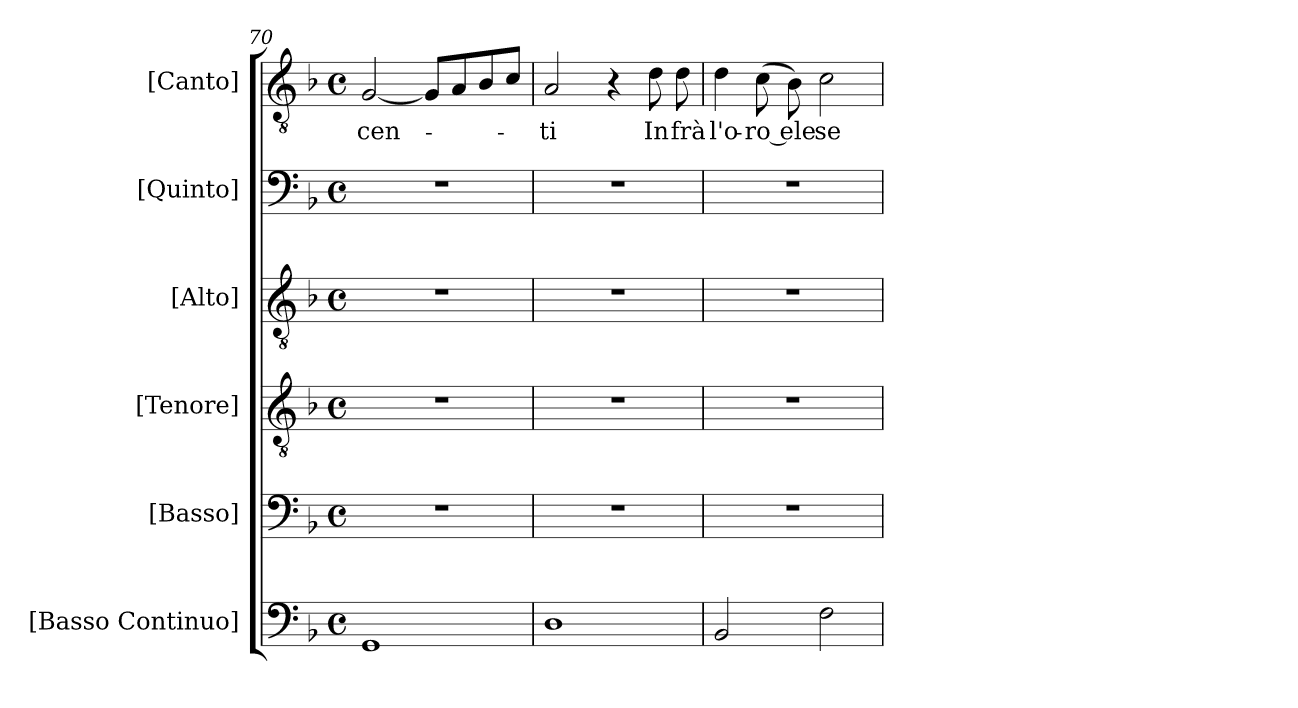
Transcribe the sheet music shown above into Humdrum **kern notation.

**kern	**kern	**kern	**kern	**kern	**kern	**text
*part6	*part5	*part4	*part3	*part2	*part1	*part1
*staff6	*staff5	*staff4	*staff3	*staff2	*staff1	*staff1
*I"[Basso Continuo]	*I"[Basso]	*I"[Tenore]	*I"[Alto]	*I"[Quinto]	*I"[Canto]	*
*clefF4	*clefF4	*clefGv2	*clefGv2	*clefF4	*clefGv2	*
*k[b-]	*k[b-]	*k[b-]	*k[b-]	*k[b-]	*k[b-]	*
*F:	*F:	*F:	*F:	*F:	*F:	*
*M4/4	*M4/4	*M4/4	*M4/4	*M4/4	*M4/4	*
*met(c)	*met(c)	*met(c)	*met(c)	*met(c)	*met(c)	*
=70	=70	=70	=70	=70	=70	=70
!	!	!	!	!	!	!LO:LY:b
1GG	1r	1r	1r	1r	[<2G/	-cen-
.	.	.	.	.	8G/L]	.
.	.	.	.	.	8A/	.
.	.	.	.	.	8B-/	.
.	.	.	.	.	8c/J	.
=71	=71	=71	=71	=71	=71	=71
!	!	!	!	!	!	!LO:LY:b
1D	1r	1r	1r	1r	2A/	-ti
.	.	.	.	.	4r	.
!	!	!	!	!	!	!LO:LY:b
.	.	.	.	.	8d\	In
!	!	!	!	!	!	!LO:LY:b
.	.	.	.	.	8d\	frà
=72	=72	=72	=72	=72	=72	=72
!	!	!	!	!	!	!LO:LY:b
2BB-/	1r	1r	1r	1r	4d\	l'o-
!	!	!	!	!	!	!LO:LY:b:rj
.	.	.	.	.	(<8c\	-ro ele
.	.	.	.	.	8B-\)	.
!	!	!	!	!	!	!LO:LY:b
2F\	.	.	.	.	2c\	se-
=	=	=	=	=	=	=
*-	*-	*-	*-	*-	*-	*-
